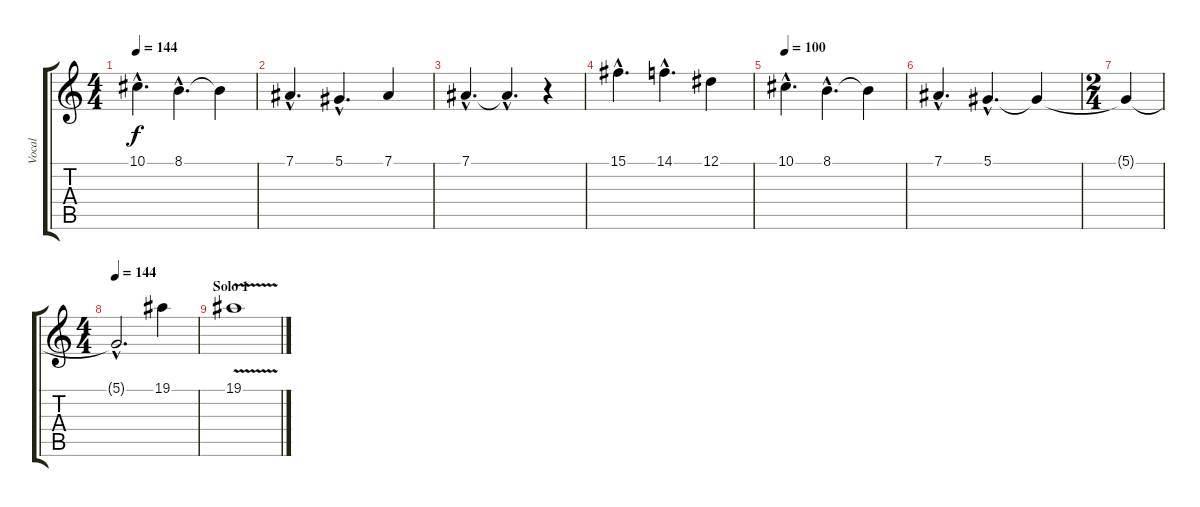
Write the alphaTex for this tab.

\track ("Vocal" "Vocal") {instrument tenorsax}
\staff {score tabs}
\tuning (Eb4 Bb3 Gb3 Db3 Ab2 Eb2) {hide}
\ts (4 4)
\tempo 144
\clef g2
\ks c
10.1{hac}.4{d dy f} 8.1{hac}.4{d} 8.1{t}.4 |
7.1{hac}.4{d} 5.1{hac}.4{d} 7.1.4 |
7.1{hac}.4{d} 7.1{hac t}.4{d} r.4 |
15.1{hac}.4{d} 14.1{hac}.4{d} 12.1.4 |
\tempo 100
10.1{hac}.4{d} 8.1{hac}.4{d} 8.1{t}.4 |
7.1{hac}.4{d} 5.1{hac}.4{d} 5.1{t}.4 |
\ts (2 4)
5.1{t}.4 |
\ts (4 4)
\tempo 144
5.1{hac t}.2{d} 19.1.4 |
\section ("" "Solo 1")
19.1{v}.1
